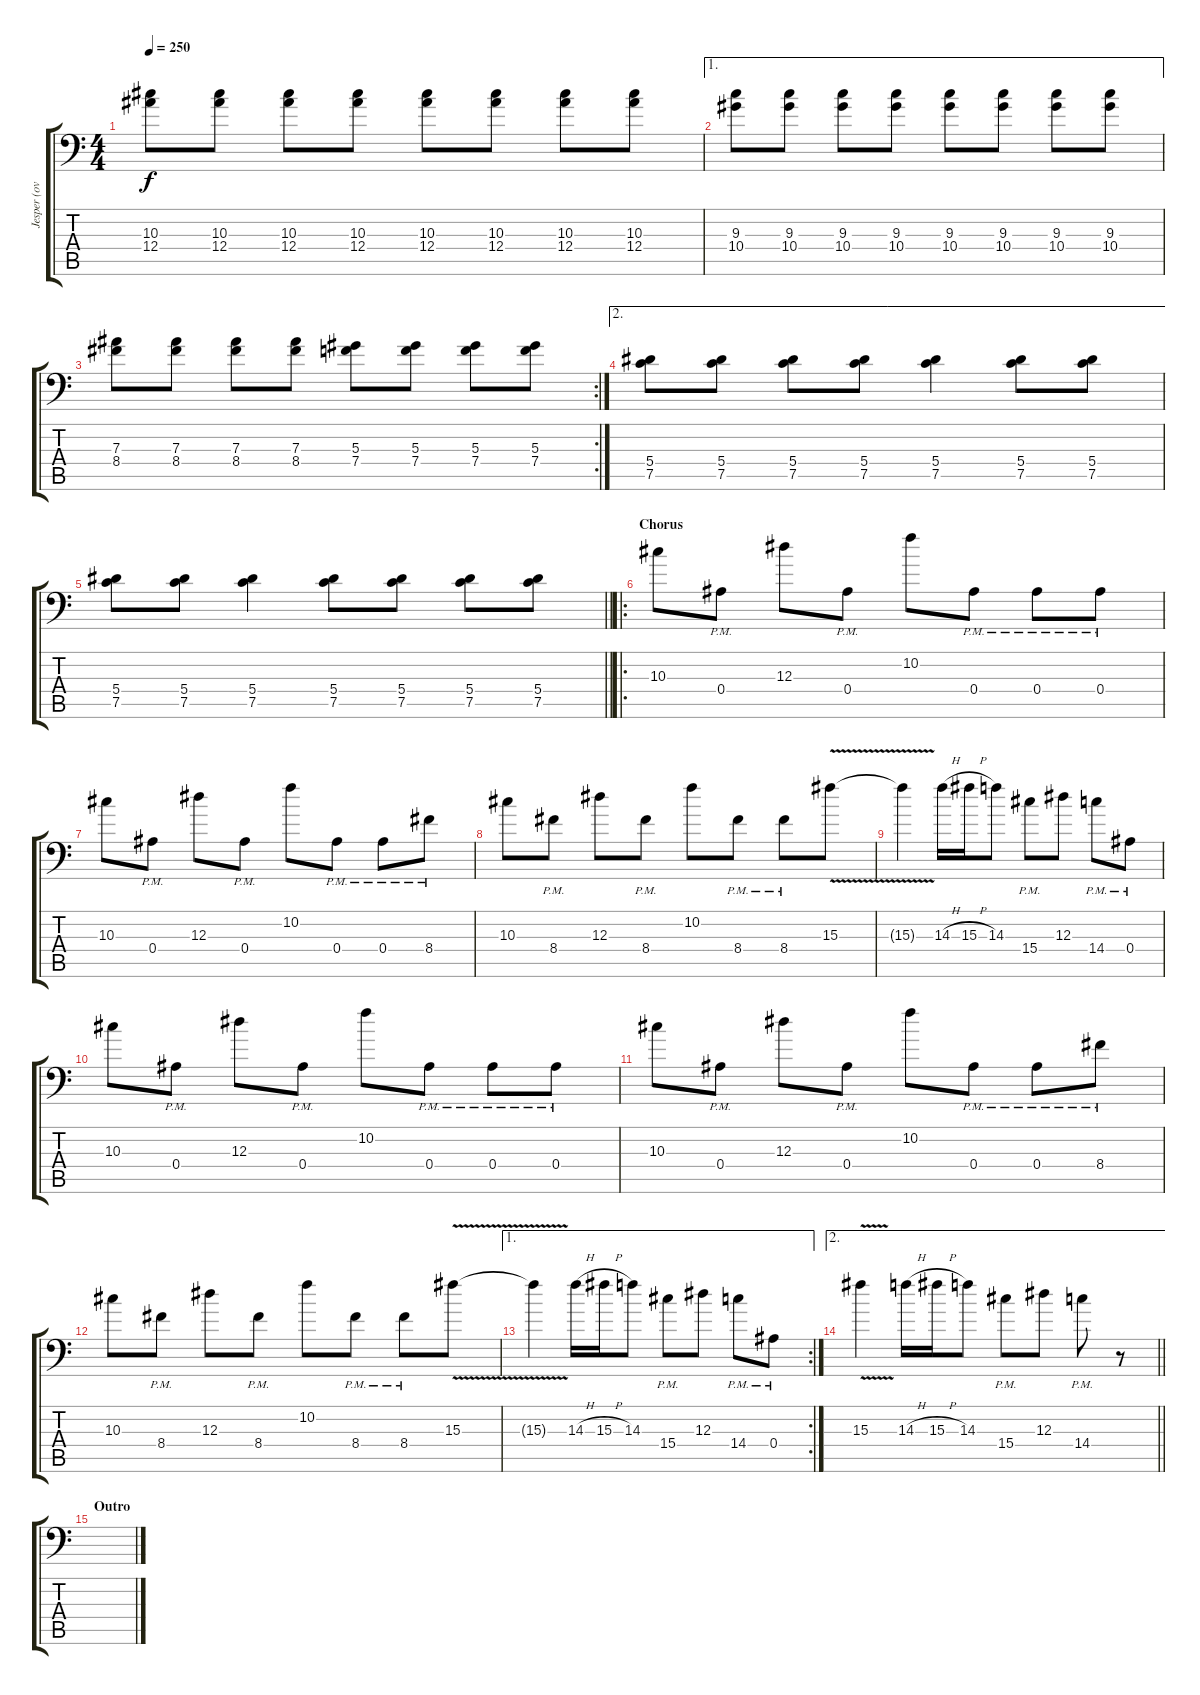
\track ("Jesper (overdub)" "Jesper (ov") {instrument distortionguitar}
\staff {score tabs}
\tuning (C4 G3 Eb3 Bb2 F2 Bb1) {hide}
\ts (4 4)
\tempo 250
\clef f4
\ks c
(10.3 12.4).8{dy f} (10.3 12.4).8 (10.3 12.4).8 (10.3 12.4).8 (10.3 12.4).8 (10.3 12.4).8 (10.3 12.4).8 (10.3 12.4).8 |
\ae 1
(9.3 10.4).8 (9.3 10.4).8 (9.3 10.4).8 (9.3 10.4).8 (9.3 10.4).8 (9.3 10.4).8 (9.3 10.4).8 (9.3 10.4).8 |
\rc 2
(7.3 8.4).8 (7.3 8.4).8 (7.3 8.4).8 (7.3 8.4).8 (5.3 7.4).8 (5.3 7.4).8 (5.3 7.4).8 (5.3 7.4).8 |
\ae 2
(5.4 7.5).8 (5.4 7.5).8 (5.4 7.5).8 (5.4 7.5).8 (5.4 7.5).4 (5.4 7.5).8 (5.4 7.5).8 |
\barLineRight lightlight
(5.4 7.5).8 (5.4 7.5).8 (5.4 7.5).4 (5.4 7.5).8 (5.4 7.5).8 (5.4 7.5).8 (5.4 7.5).8 |
\ro
\section ("" "Chorus")
10.3.8 0.4{pm}.8 12.3.8 0.4{pm}.8 10.2.8 0.4{pm}.8 0.4{pm}.8 0.4{pm}.8 |
10.3.8 0.4{pm}.8 12.3.8 0.4{pm}.8 10.2.8 0.4{pm}.8 0.4{pm}.8 8.4{pm}.8 |
10.3.8 8.4{pm}.8 12.3.8 8.4{pm}.8 10.2.8 8.4{pm}.8 8.4{pm}.8 15.3{v}.8 |
15.3{t}.4 14.3{h}.16 15.3{h}.16 14.3.8 15.4{pm}.8 12.3.8 14.4{pm}.8 0.4{pm}.8 |
10.3.8 0.4{pm}.8 12.3.8 0.4{pm}.8 10.2.8 0.4{pm}.8 0.4{pm}.8 0.4{pm}.8 |
10.3.8 0.4{pm}.8 12.3.8 0.4{pm}.8 10.2.8 0.4{pm}.8 0.4{pm}.8 8.4{pm}.8 |
10.3.8 8.4{pm}.8 12.3.8 8.4{pm}.8 10.2.8 8.4{pm}.8 8.4{pm}.8 15.3{v}.8 |
\ae 1
\rc 2
15.3{t}.4 14.3{h}.16 15.3{h}.16 14.3.8 15.4{pm}.8 12.3.8 14.4{pm}.8 0.4{pm}.8 |
\ae 2
\barLineRight lightlight
15.3{v}.4 14.3{h}.16 15.3{h}.16 14.3.8 15.4{pm}.8 12.3.8 14.4{pm}.8 r.8 |
\section ("" "Outro")
